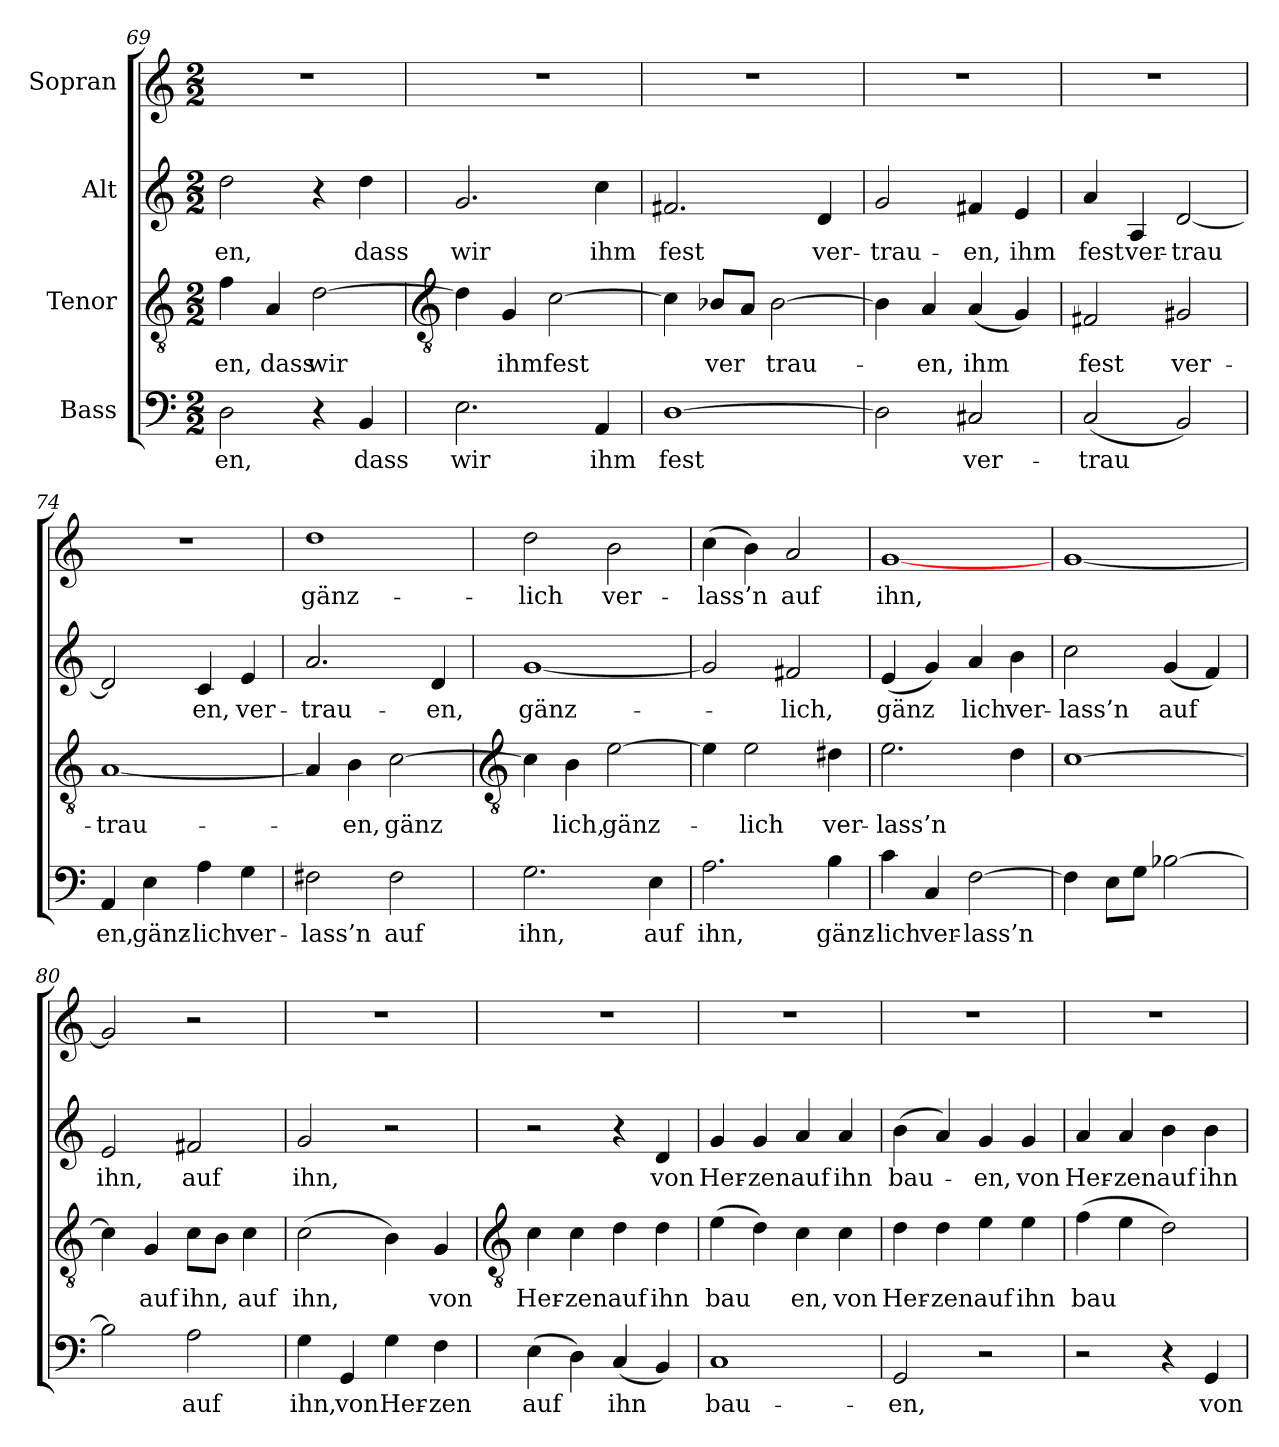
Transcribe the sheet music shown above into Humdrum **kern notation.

**kern	**text	**kern	**text	**kern	**text	**kern	**text
*part4	*part4	*part3	*part3	*part2	*part2	*part1	*part1
*staff4	*staff4	*staff3	*staff3	*staff2	*staff2	*staff1	*staff1
*I"Bass	*	*I"Tenor	*	*I"Alt	*	*I"Sopran	*
*clefF4	*	*clefGv2	*	*clefG2	*	*clefG2	*
*k[]	*	*k[]	*	*k[]	*	*k[]	*
*C:	*	*C:	*	*C:	*	*C:	*
*M2/2	*	*M2/2	*	*M2/2	*	*M2/2	*
=69	=69	=69	=69	=69	=69	=69	=69
!	!LO:LY:b	!	!LO:LY:b	!	!LO:LY:b	!	!
2D	-en,	4f	en,	2dd	-en,	1r	.
!	!	!	!LO:LY:b	!	!	!	!
.	.	4A	dass	.	.	.	.
!	!	!	!LO:LY:b	!	!	!	!
4r	.	[2d	wir	4r	.	.	.
!	!LO:LY:b	!	!	!	!LO:LY:b	!	!
4BB	dass	.	.	4dd	dass	.	.
!!LO:LB:g=z
=70	=70	=70	=70	=70	=70	=70	=70
*	*	*clefGv2	*	*	*	*	*
!	!LO:LY:b	!	!LO:LY:b	!	!LO:LY:b	!	!
2.E	wir	4d]	_	2.g	wir	1r	.
!	!	!	!LO:LY:b	!	!	!	!
.	.	4G	ihm	.	.	.	.
!	!	!	!LO:LY:b	!	!	!	!
.	.	[2c	fest	.	.	.	.
!	!LO:LY:b	!	!	!	!LO:LY:b	!	!
4AA	ihm	.	.	4cc	ihm	.	.
=71	=71	=71	=71	=71	=71	=71	=71
!	!LO:LY:b	!	!	!	!LO:LY:b	!	!
[1D	fest	4c]	.	2.f#X	fest	1r	.
!	!	!	!LO:LY:b	!	!	!	!
.	.	8B-XL	ver	.	.	.	.
.	.	8AJ	.	.	.	.	.
!	!	!	!LO:LY:b	!	!	!	!
.	.	[2B-	trau-	.	.	.	.
!	!	!	!	!	!LO:LY:b	!	!
.	.	.	.	4d	ver-	.	.
=72	=72	=72	=72	=72	=72	=72	=72
!	!	!	!	!	!LO:LY:b	!	!
2D]	.	4B-]	.	2g	-trau-	1r	.
!	!	!	!LO:LY:b	!	!	!	!
.	.	4A	-en,	.	.	.	.
!	!LO:LY:b	!	!LO:LY:b	!	!LO:LY:b	!	!
2C#X	ver-	(<4A	ihm	4f#X	-en,	.	.
!	!	!	!	!	!LO:LY:b	!	!
.	.	4G)	.	4e	ihm	.	.
=73	=73	=73	=73	=73	=73	=73	=73
!	!LO:LY:b	!	!LO:LY:b	!	!LO:LY:b	!	!
(<2C	-trau	2F#X	fest	4a	fest	1r	.
!	!	!	!	!	!LO:LY:b	!	!
.	.	.	.	4A	ver-	.	.
!	!LO:LY:b	!	!LO:LY:b	!	!LO:LY:b	!	!
2BB)	-	2G#X	ver-	[2d	-trau	.	.
=74	=74	=74	=74	=74	=74	=74	=74
!	!LO:LY:b	!	!LO:LY:b	!	!LO:LY:b	!	!
4AA	en,	[1A	-trau-	2d]	-	1r	.
!	!LO:LY:b	!	!	!	!	!	!
4E	gänz-	.	.	.	.	.	.
!	!LO:LY:b	!	!	!	!LO:LY:b	!	!
4A	-lich	.	.	4c	en,	.	.
!	!LO:LY:b	!	!	!	!LO:LY:b	!	!
4G	ver-	.	.	4e	ver-	.	.
=75	=75	=75	=75	=75	=75	=75	=75
!	!LO:LY:b	!	!	!	!LO:LY:b	!	!LO:LY:b
2F#X	-lass’n	4A]	.	2.a	-trau-	1dd	gänz -
!	!	!	!LO:LY:b	!	!	!	!
.	.	4B	-en,	.	.	.	.
!	!LO:LY:b	!	!LO:LY:b	!	!	!	!
2F#	auf	[2c	gänz -	.	.	.	.
!	!	!	!	!	!LO:LY:b	!	!
.	.	.	.	4d	-en,	.	.
!!LO:LB:g=z
=76	=76	=76	=76	=76	=76	=76	=76
*	*	*clefGv2	*	*	*	*	*
!	!LO:LY:b	!	!LO:LY:b	!	!LO:LY:b	!	!LO:LY:b
2.G	ihn,	4c]	-	[1g	gänz-	2dd	lich
!	!	!	!LO:LY:b	!	!	!	!
.	.	4B	lich,	.	.	.	.
!	!	!	!LO:LY:b	!	!	!	!LO:LY:b
.	.	[2e	gänz-	.	.	2b	ver-
!	!LO:LY:b	!	!	!	!	!	!
4E	auf	.	.	.	.	.	.
=77	=77	=77	=77	=77	=77	=77	=77
!	!LO:LY:b	!	!	!	!	!	!LO:LY:b
2.A	ihn,	4e]	.	2g]	.	(>4cc	-lass’n
!	!	!	!LO:LY:b	!	!	!	!
.	.	2e	-lich	.	.	4b)	.
!	!	!	!	!	!LO:LY:b	!	!LO:LY:b
.	.	.	.	2f#X	-lich,	2a	auf
!	!LO:LY:b	!	!LO:LY:b	!	!	!	!
4B	gänz-	4d#X	ver-	.	.	.	.
=78	=78	=78	=78	=78	=78	=78	=78
!	!LO:LY:b	!	!LO:LY:b	!	!LO:LY:b	!	!LO:LY:b
4c	-lich	2.e	-lass’n	(<4e	gänz	[1g	ihn,
!	!LO:LY:b	!	!	!	!	!	!
4C	ver-	.	.	4g)	.	.	.
!	!LO:LY:b	!	!	!	!LO:LY:b	!	!
[2F	-lass’n	.	.	4a	lich	.	.
!	!	!	!	!	!LO:LY:b	!	!
.	.	4d	.	4b	ver-	.	.
=79	=79	=79	=79	=79	=79	=79	=79
!	!	!	!	!	!LO:LY:b	!	!
4F]	.	[1c	.	2cc	-lass’n	[1g	.
8EL	.	.	.	.	.	.	.
8GJ	.	.	.	.	.	.	.
!	!	!	!	!	!LO:LY:b	!	!
[2B-X	.	.	.	(<4g	auf	.	.
.	.	.	.	4f)	.	.	.
=80	=80	=80	=80	=80	=80	=80	=80
!	!	!	!	!	!LO:LY:b	!	!
2B-]	.	4c]	.	2e	ihn,	2g]	.
!	!	!	!LO:LY:b	!	!	!	!
.	.	4G	auf	.	.	.	.
!	!LO:LY:b	!	!LO:LY:b	!	!LO:LY:b	!	!
2A	auf	8cL	ihn,	2f#X	auf	2r	.
.	.	8BJ	.	.	.	.	.
!	!	!	!LO:LY:b	!	!	!	!
.	.	4c	auf	.	.	.	.
=81	=81	=81	=81	=81	=81	=81	=81
!	!LO:LY:b	!	!LO:LY:b	!	!LO:LY:b	!	!
4G	ihn,	(>2c	ihn,	2g	ihn,	1r	.
!	!LO:LY:b	!	!	!	!	!	!
4GG	von	.	.	.	.	.	.
!	!LO:LY:b	!	!	!	!	!	!
4G	Her-	4B)	.	2r	.	.	.
!	!LO:LY:b	!	!LO:LY:b	!	!	!	!
4F	-zen	4G	von	.	.	.	.
!!LO:LB:g=z
=82	=82	=82	=82	=82	=82	=82	=82
*	*	*clefGv2	*	*	*	*	*
!	!LO:LY:b	!	!LO:LY:b	!	!	!	!
(>4E	auf	4c	Her-	2r	.	1r	.
!	!	!	!LO:LY:b	!	!	!	!
4D)	.	4c	-zen	.	.	.	.
!	!LO:LY:b	!	!LO:LY:b	!	!	!	!
(<4C	ihn	4d	auf	4r	.	.	.
!	!	!	!LO:LY:b	!	!LO:LY:b	!	!
4BB)	.	4d	ihn	4d	von	.	.
=83	=83	=83	=83	=83	=83	=83	=83
!	!LO:LY:b	!	!LO:LY:b	!	!LO:LY:b	!	!
1C	bau-	(>4e	bau	4g	Her-	1r	.
!	!	!	!	!	!LO:LY:b	!	!
.	.	4d)	.	4g	-zen	.	.
!	!	!	!LO:LY:b	!	!LO:LY:b	!	!
.	.	4c	en,	4a	auf	.	.
!	!	!	!LO:LY:b	!	!LO:LY:b	!	!
.	.	4c	von	4a	ihn	.	.
=84	=84	=84	=84	=84	=84	=84	=84
!	!LO:LY:b	!	!LO:LY:b	!	!LO:LY:b	!	!
2GG	-en,	4d	Her-	(<4b	bau-	1r	.
!	!	!	!LO:LY:b	!	!	!	!
.	.	4d	-zen	4a)	.	.	.
!	!	!	!LO:LY:b	!	!LO:LY:b	!	!
2r	.	4e	auf	4g	-en,	.	.
!	!	!	!LO:LY:b	!	!LO:LY:b	!	!
.	.	4e	ihn	4g	von	.	.
=85	=85	=85	=85	=85	=85	=85	=85
!	!	!	!LO:LY:b	!	!LO:LY:b	!	!
2r	.	(>4f	bau	4a	Her-	1r	.
!	!	!	!	!	!LO:LY:b	!	!
.	.	4e	.	4a	-zen	.	.
!	!	!	!	!	!LO:LY:b	!	!
4r	.	2d)	.	4b	auf	.	.
!	!LO:LY:b	!	!	!	!LO:LY:b	!	!
4GG	von	.	.	4b	ihn	.	.
=	=	=	=	=	=	=	=
*-	*-	*-	*-	*-	*-	*-	*-
